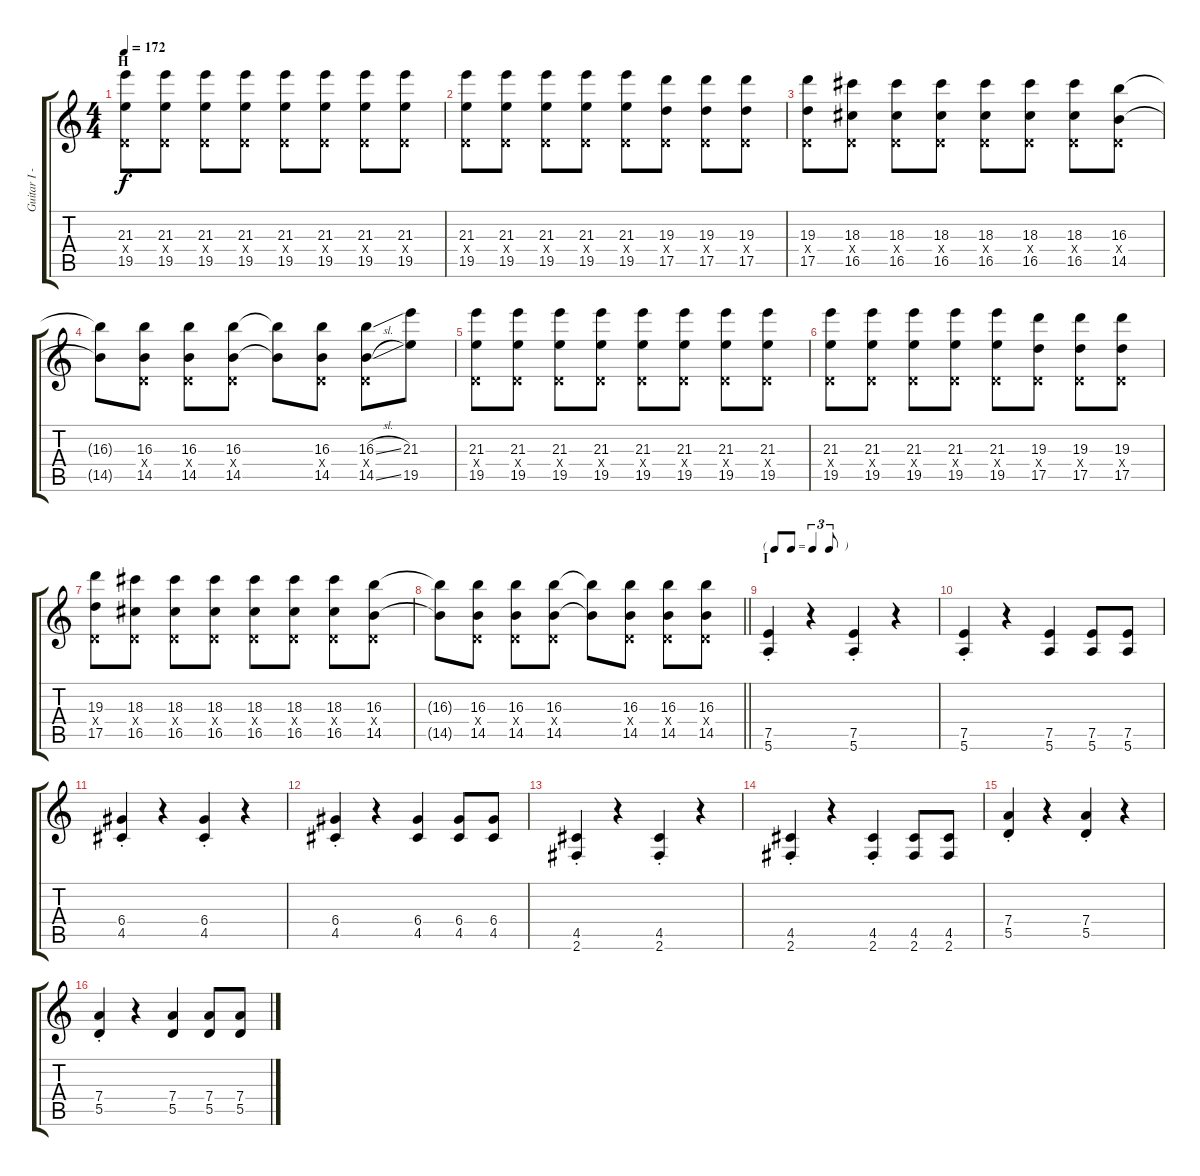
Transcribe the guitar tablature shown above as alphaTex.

\track ("Guitar I - Gotoh" "Guitar I -") {instrument distortionguitar}
\staff {score tabs}
\tuning (E4 B3 G3 D3 A2 E2) {hide}
\ts (4 4)
\section ("" "H")
\tempo 172
\clef g2
\ks c
(21.3 0.4{x} 19.5).8{dy f} (21.3 0.4{x} 19.5).8 (21.3 0.4{x} 19.5).8 (21.3 0.4{x} 19.5).8 (21.3 0.4{x} 19.5).8 (21.3 0.4{x} 19.5).8 (21.3 0.4{x} 19.5).8 (21.3 0.4{x} 19.5).8 |
(21.3 0.4{x} 19.5).8 (21.3 0.4{x} 19.5).8 (21.3 0.4{x} 19.5).8 (21.3 0.4{x} 19.5).8 (21.3 0.4{x} 19.5).8 (19.3 0.4{x} 17.5).8 (19.3 0.4{x} 17.5).8 (19.3 0.4{x} 17.5).8 |
(19.3 0.4{x} 17.5).8 (18.3 0.4{x} 16.5).8 (18.3 0.4{x} 16.5).8 (18.3 0.4{x} 16.5).8 (18.3 0.4{x} 16.5).8 (18.3 0.4{x} 16.5).8 (18.3 0.4{x} 16.5).8 (16.3 0.4{x} 14.5).8 |
(16.3{t} 14.5{t}).8 (16.3 0.4{x} 14.5).8 (16.3 0.4{x} 14.5).8 (16.3 0.4{x} 14.5).8 (16.3{t} 14.5{t}).8 (16.3 0.4{x} 14.5).8 (16.3{sl} 0.4{x} 14.5{sl}).8 (21.3 19.5).8 |
(21.3 0.4{x} 19.5).8 (21.3 0.4{x} 19.5).8 (21.3 0.4{x} 19.5).8 (21.3 0.4{x} 19.5).8 (21.3 0.4{x} 19.5).8 (21.3 0.4{x} 19.5).8 (21.3 0.4{x} 19.5).8 (21.3 0.4{x} 19.5).8 |
(21.3 0.4{x} 19.5).8 (21.3 0.4{x} 19.5).8 (21.3 0.4{x} 19.5).8 (21.3 0.4{x} 19.5).8 (21.3 0.4{x} 19.5).8 (19.3 0.4{x} 17.5).8 (19.3 0.4{x} 17.5).8 (19.3 0.4{x} 17.5).8 |
(19.3 0.4{x} 17.5).8 (18.3 0.4{x} 16.5).8 (18.3 0.4{x} 16.5).8 (18.3 0.4{x} 16.5).8 (18.3 0.4{x} 16.5).8 (18.3 0.4{x} 16.5).8 (18.3 0.4{x} 16.5).8 (16.3 0.4{x} 14.5).8 |
\barLineRight lightlight
(16.3{t} 14.5{t}).8 (16.3 0.4{x} 14.5).8 (16.3 0.4{x} 14.5).8 (16.3 0.4{x} 14.5).8 (16.3{t} 14.5{t}).8 (16.3 0.4{x} 14.5).8 (16.3 0.4{x} 14.5).8 (16.3 0.4{x} 14.5).8 |
\tf triplet8th
\section ("" "I")
(7.5{st} 5.6{st}).4 r.4 (7.5{st} 5.6{st}).4 r.4 |
(7.5{st} 5.6{st}).4 r.4 (7.5 5.6).4 (7.5 5.6).8 (7.5 5.6).8 |
(6.4{st} 4.5{st}).4 r.4 (6.4{st} 4.5{st}).4 r.4 |
(6.4{st} 4.5{st}).4 r.4 (6.4 4.5).4 (6.4 4.5).8 (6.4 4.5).8 |
(4.5{st} 2.6{st}).4 r.4 (4.5{st} 2.6{st}).4 r.4 |
(4.5{st} 2.6{st}).4 r.4 (4.5{st} 2.6{st}).4 (4.5 2.6).8 (4.5 2.6).8 |
(7.4{st} 5.5{st}).4 r.4 (7.4{st} 5.5{st}).4 r.4 |
(7.4{st} 5.5{st}).4 r.4 (7.4 5.5).4 (7.4 5.5).8 (7.4 5.5).8
